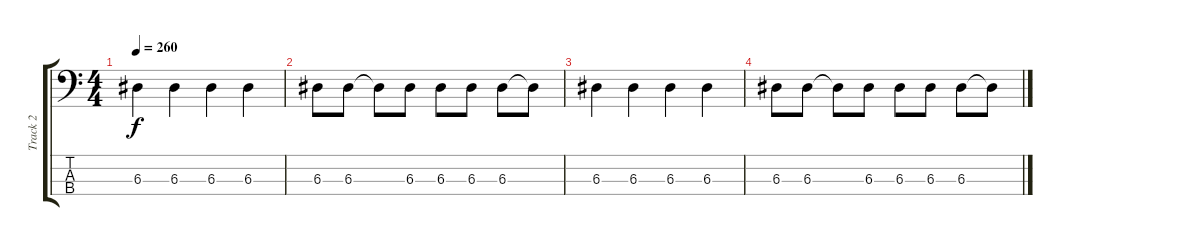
\track ("Track 2" "Track 2") {instrument electricbassfinger}
\staff {score tabs}
\tuning (G2 D2 A1 E1) {hide}
\ts (4 4)
\tempo 260
\clef f4
\ks c
6.3.4{dy f} 6.3.4 6.3.4 6.3.4 |
6.3.8 6.3.8 6.3{t}.8 6.3.8 6.3.8 6.3.8 6.3.8 6.3{t}.8 |
6.3.4 6.3.4 6.3.4 6.3.4 |
6.3.8 6.3.8 6.3{t}.8 6.3.8 6.3.8 6.3.8 6.3.8 6.3{t}.8
